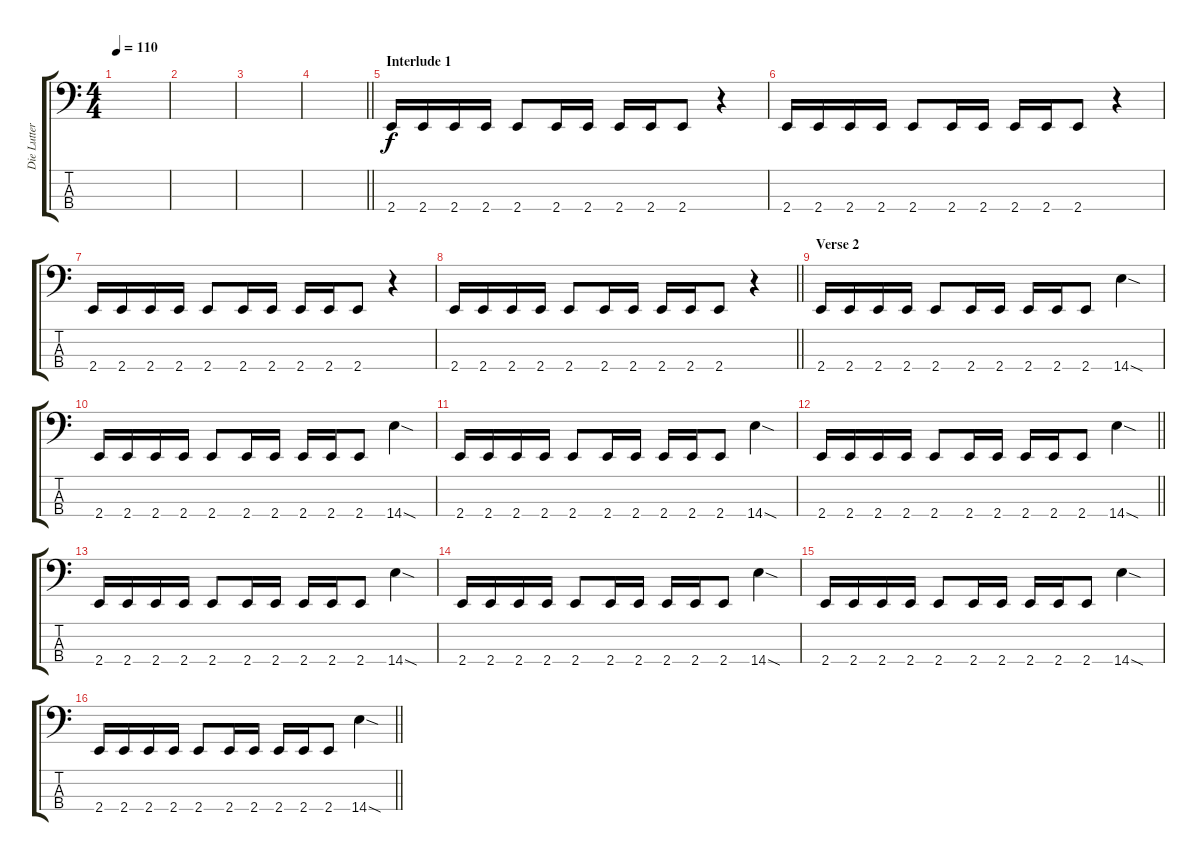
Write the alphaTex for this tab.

\track ("Die Lutter" "Die Lutter") {instrument electricbasspick}
\staff {score tabs}
\tuning (G2 D2 A1 D1) {hide}
\ts (4 4)
\tempo 110
\clef f4
\ks c
|
|
|
\barLineRight lightlight
|
\section ("" "Interlude 1")
2.4.16 2.4.16 2.4.16 2.4.16 2.4.8 2.4.16 2.4.16 2.4.16 2.4.16 2.4.8 r.4 |
2.4.16 2.4.16 2.4.16 2.4.16 2.4.8 2.4.16 2.4.16 2.4.16 2.4.16 2.4.8 r.4 |
2.4.16 2.4.16 2.4.16 2.4.16 2.4.8 2.4.16 2.4.16 2.4.16 2.4.16 2.4.8 r.4 |
\barLineRight lightlight
2.4.16 2.4.16 2.4.16 2.4.16 2.4.8 2.4.16 2.4.16 2.4.16 2.4.16 2.4.8 r.4 |
\section ("" "Verse 2")
2.4.16 2.4.16 2.4.16 2.4.16 2.4.8 2.4.16 2.4.16 2.4.16 2.4.16 2.4.8 14.4{sod}.4 |
2.4.16 2.4.16 2.4.16 2.4.16 2.4.8 2.4.16 2.4.16 2.4.16 2.4.16 2.4.8 14.4{sod}.4 |
2.4.16 2.4.16 2.4.16 2.4.16 2.4.8 2.4.16 2.4.16 2.4.16 2.4.16 2.4.8 14.4{sod}.4 |
\barLineRight lightlight
2.4.16 2.4.16 2.4.16 2.4.16 2.4.8 2.4.16 2.4.16 2.4.16 2.4.16 2.4.8 14.4{sod}.4 |
2.4.16 2.4.16 2.4.16 2.4.16 2.4.8 2.4.16 2.4.16 2.4.16 2.4.16 2.4.8 14.4{sod}.4 |
2.4.16 2.4.16 2.4.16 2.4.16 2.4.8 2.4.16 2.4.16 2.4.16 2.4.16 2.4.8 14.4{sod}.4 |
2.4.16 2.4.16 2.4.16 2.4.16 2.4.8 2.4.16 2.4.16 2.4.16 2.4.16 2.4.8 14.4{sod}.4 |
\barLineRight lightlight
2.4.16 2.4.16 2.4.16 2.4.16 2.4.8 2.4.16 2.4.16 2.4.16 2.4.16 2.4.8 14.4{sod}.4
